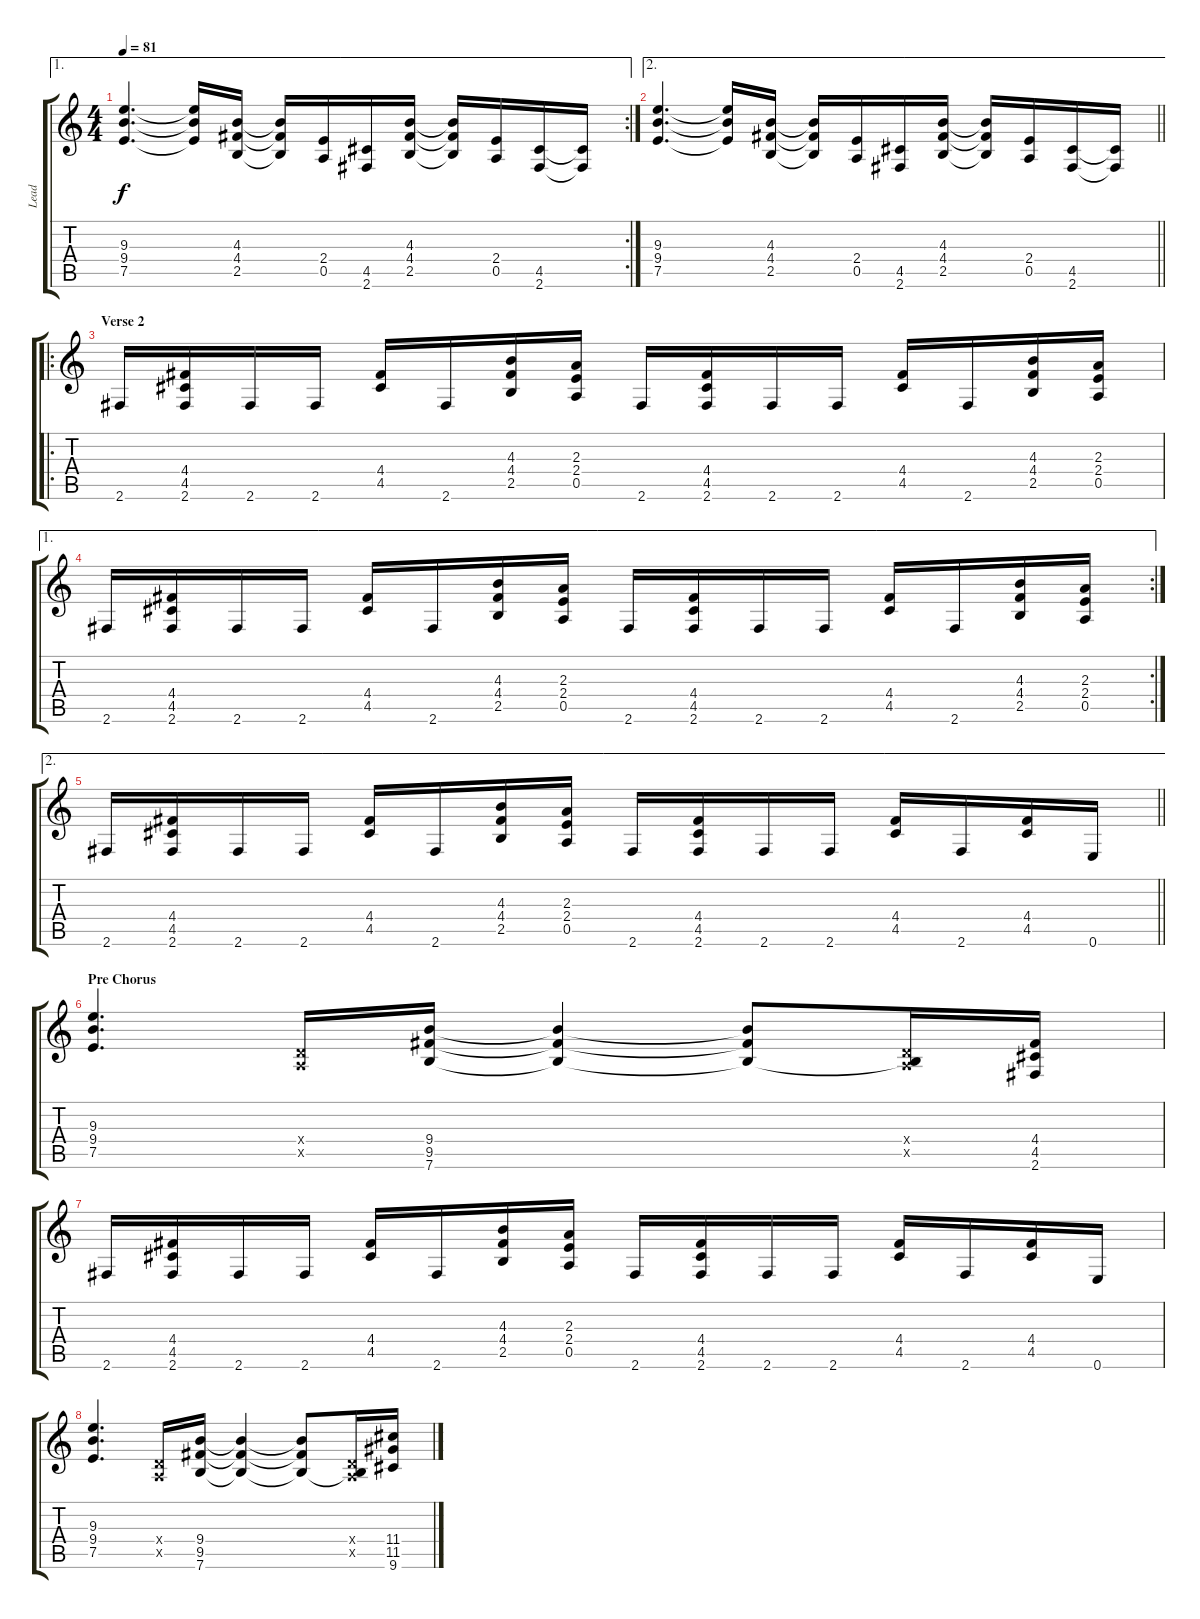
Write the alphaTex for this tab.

\track ("Lead" "Lead") {instrument distortionguitar}
\staff {score tabs}
\tuning (E4 B3 G3 D3 A2 E2) {hide}
\ae 1
\rc 2
\ts (4 4)
\tempo 81
\clef g2
\ks c
(9.3 9.4 7.5).4{d dy f} (9.3{t} 9.4{t} 7.5{t}).16 (4.3 4.4 2.5).16 (4.3{t} 4.4{t} 2.5{t}).16 (2.4 0.5).16 (4.5 2.6).16 (4.3 4.4 2.5).16 (4.3{t} 4.4{t} 2.5{t}).16 (2.4 0.5).16 (4.5 2.6).16 (4.5{t} 2.6{t}).16 |
\ae 2
\barLineRight lightlight
(9.3 9.4 7.5).4{d} (9.3{t} 9.4{t} 7.5{t}).16 (4.3 4.4 2.5).16 (4.3{t} 4.4{t} 2.5{t}).16 (2.4 0.5).16 (4.5 2.6).16 (4.3 4.4 2.5).16 (4.3{t} 4.4{t} 2.5{t}).16 (2.4 0.5).16 (4.5 2.6).16 (4.5{t} 2.6{t}).16 |
\ro
\section ("" "Verse 2")
2.6.16 (4.4 4.5 2.6).16 2.6.16 2.6.16 (4.4 4.5).16 2.6.16 (4.3 4.4 2.5).16 (2.3 2.4 0.5).16 2.6.16 (4.4 4.5 2.6).16 2.6.16 2.6.16 (4.4 4.5).16 2.6.16 (4.3 4.4 2.5).16 (2.3 2.4 0.5).16 |
\ae 1
\rc 2
2.6.16 (4.4 4.5 2.6).16 2.6.16 2.6.16 (4.4 4.5).16 2.6.16 (4.3 4.4 2.5).16 (2.3 2.4 0.5).16 2.6.16 (4.4 4.5 2.6).16 2.6.16 2.6.16 (4.4 4.5).16 2.6.16 (4.3 4.4 2.5).16 (2.3 2.4 0.5).16 |
\ae 2
\barLineRight lightlight
2.6.16 (4.4 4.5 2.6).16 2.6.16 2.6.16 (4.4 4.5).16 2.6.16 (4.3 4.4 2.5).16 (2.3 2.4 0.5).16 2.6.16 (4.4 4.5 2.6).16 2.6.16 2.6.16 (4.4 4.5).16 2.6.16 (4.4 4.5).16 0.6.16 |
\section ("" "Pre Chorus")
(9.3 9.4 7.5).4{d} (0.4{x} 0.5{x}).16 (9.4 9.5 7.6).16 (9.4{t} 9.5{t} 7.6{t}).4 (9.4{t} 9.5{t} 7.6{t}).8 (0.4{x} 0.5{x} 7.6{t}).16 (4.4 4.5 2.6).16 |
2.6.16 (4.4 4.5 2.6).16 2.6.16 2.6.16 (4.4 4.5).16 2.6.16 (4.3 4.4 2.5).16 (2.3 2.4 0.5).16 2.6.16 (4.4 4.5 2.6).16 2.6.16 2.6.16 (4.4 4.5).16 2.6.16 (4.4 4.5).16 0.6.16 |
(9.3 9.4 7.5).4{d} (0.4{x} 0.5{x}).16 (9.4 9.5 7.6).16 (9.4{t} 9.5{t} 7.6{t}).4 (9.4{t} 9.5{t} 7.6{t}).8 (0.4{x} 0.5{x} 7.6{t}).16 (11.4 11.5 9.6).16
